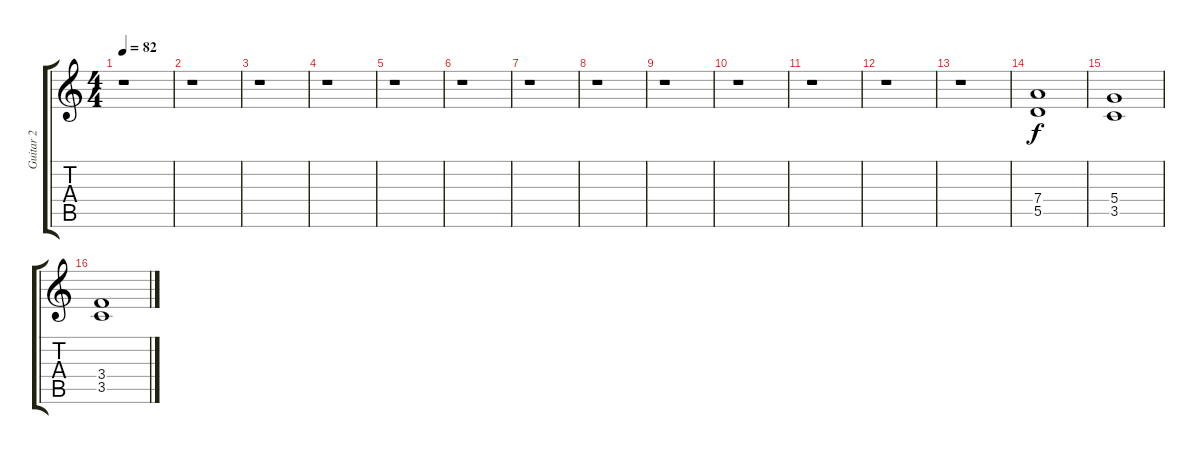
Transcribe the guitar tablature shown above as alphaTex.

\track ("Guitar 2" "Guitar 2") {instrument distortionguitar}
\staff {score tabs}
\tuning (E4 B3 G3 D3 A2 D2) {hide}
\ts (4 4)
\tempo 82
\clef g2
\ks c
r.1{dy f} |
r.1 |
r.1 |
r.1 |
r.1 |
r.1 |
r.1 |
r.1 |
r.1 |
r.1 |
r.1 |
r.1 |
r.1 |
(7.4 5.5).1 |
(5.4 3.5).1 |
(3.4 3.5).1
